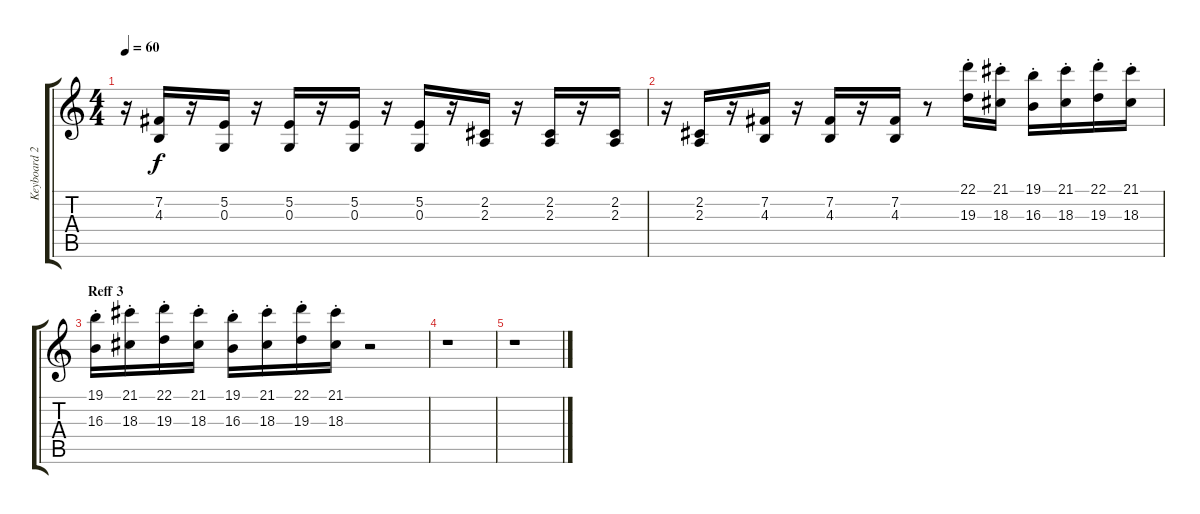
\track ("Keyboard 2" "Keyboard 2") {instrument lead2sawtooth}
\staff {score tabs}
\tuning (E4 B3 G3 D3 A2 E2) {hide}
\ts (4 4)
\tempo 60
\clef g2
\ks c
r.16{dy f} (7.2 4.3).16 r.16 (5.2 0.3).16 r.16 (5.2 0.3).16 r.16 (5.2 0.3).16 r.16 (5.2 0.3).16 r.16 (2.2 2.3).16 r.16 (2.2 2.3).16 r.16 (2.2 2.3).16 |
r.16 (2.2 2.3).16 r.16 (7.2 4.3).16 r.16 (7.2 4.3).16 r.16 (7.2 4.3).16 r.8 (22.1{st} 19.3{st}).16 (21.1{st} 18.3{st}).16 (19.1{st} 16.3{st}).16 (21.1{st} 18.3{st}).16 (22.1{st} 19.3{st}).16 (21.1{st} 18.3{st}).16 |
\section ("" "Reff 3")
(19.1{st} 16.3{st}).16 (21.1{st} 18.3{st}).16 (22.1{st} 19.3{st}).16 (21.1{st} 18.3{st}).16 (19.1{st} 16.3{st}).16 (21.1{st} 18.3{st}).16 (22.1{st} 19.3{st}).16 (21.1{st} 18.3{st}).16 r.2 |
r.1 |
r.1
